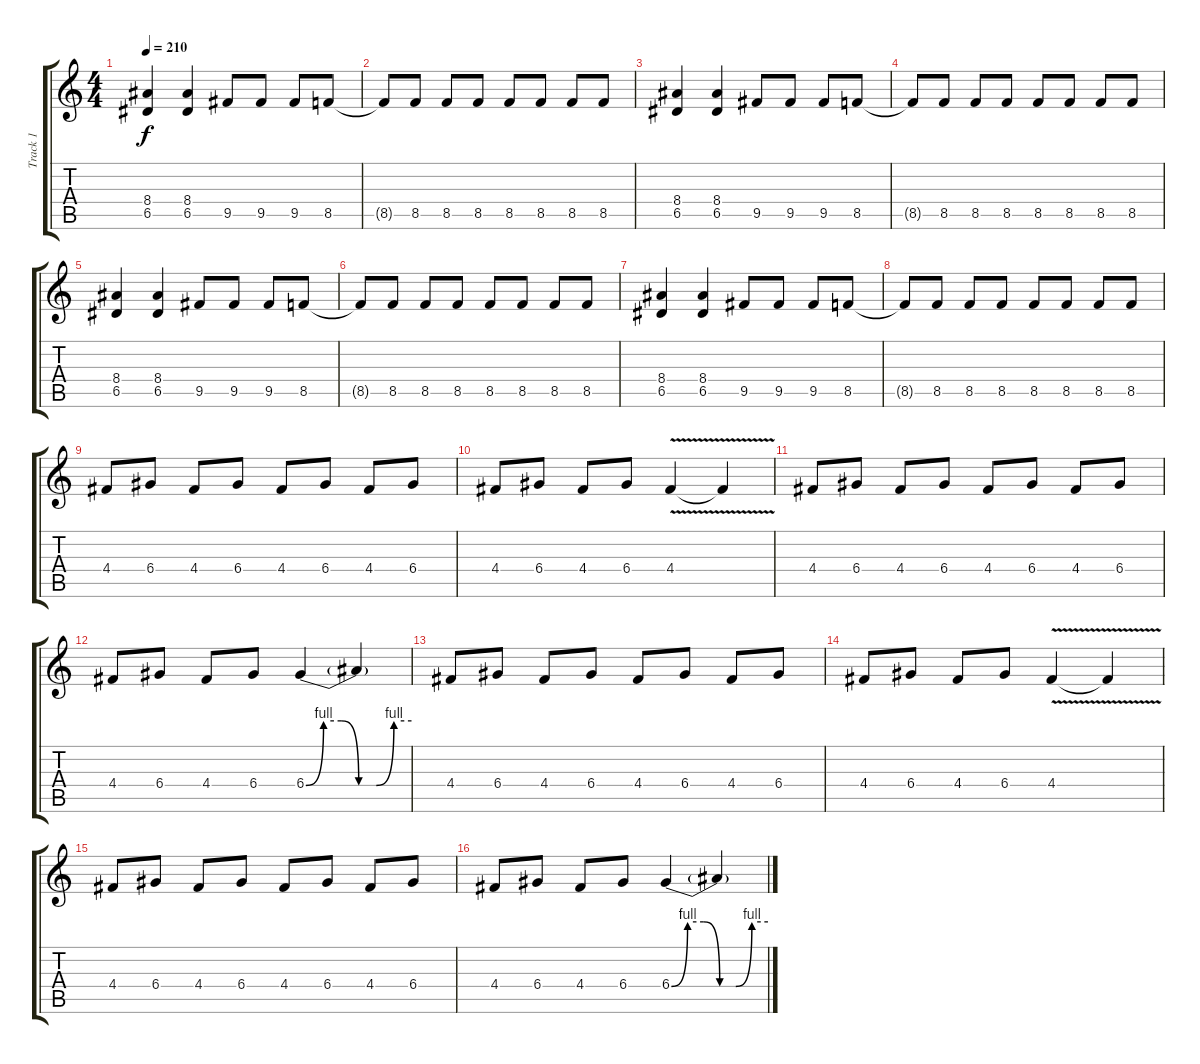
\track ("Track 1" "Track 1") {instrument overdrivenguitar}
\staff {score tabs}
\tuning (E4 B3 G3 D3 A2 E2) {hide}
\ts (4 4)
\tempo 210
\clef g2
\ks c
(8.4 6.5).4{dy f} (8.4 6.5).4 9.5.8 9.5.8 9.5.8 8.5.8 |
8.5{t}.8 8.5.8 8.5.8 8.5.8 8.5.8 8.5.8 8.5.8 8.5.8 |
(8.4 6.5).4 (8.4 6.5).4 9.5.8 9.5.8 9.5.8 8.5.8 |
8.5{t}.8 8.5.8 8.5.8 8.5.8 8.5.8 8.5.8 8.5.8 8.5.8 |
(8.4 6.5).4 (8.4 6.5).4 9.5.8 9.5.8 9.5.8 8.5.8 |
8.5{t}.8 8.5.8 8.5.8 8.5.8 8.5.8 8.5.8 8.5.8 8.5.8 |
(8.4 6.5).4 (8.4 6.5).4 9.5.8 9.5.8 9.5.8 8.5.8 |
8.5{t}.8 8.5.8 8.5.8 8.5.8 8.5.8 8.5.8 8.5.8 8.5.8 |
4.4.8 6.4.8 4.4.8 6.4.8 4.4.8 6.4.8 4.4.8 6.4.8 |
4.4.8 6.4.8 4.4.8 6.4.8 4.4{v}.4 4.4{t}.4 |
4.4.8 6.4.8 4.4.8 6.4.8 4.4.8 6.4.8 4.4.8 6.4.8 |
4.4.8 6.4.8 4.4.8 6.4.8 6.4{be (custom 0 0 10 4 20 4 30 0 40 0 50 4 60 4)}.4 6.4{t}.4 |
4.4.8 6.4.8 4.4.8 6.4.8 4.4.8 6.4.8 4.4.8 6.4.8 |
4.4.8 6.4.8 4.4.8 6.4.8 4.4{v}.4 4.4{t}.4 |
4.4.8 6.4.8 4.4.8 6.4.8 4.4.8 6.4.8 4.4.8 6.4.8 |
4.4.8 6.4.8 4.4.8 6.4.8 6.4{be (custom 0 0 10 4 20 4 30 0 40 0 50 4 60 4)}.4 6.4{t}.4
